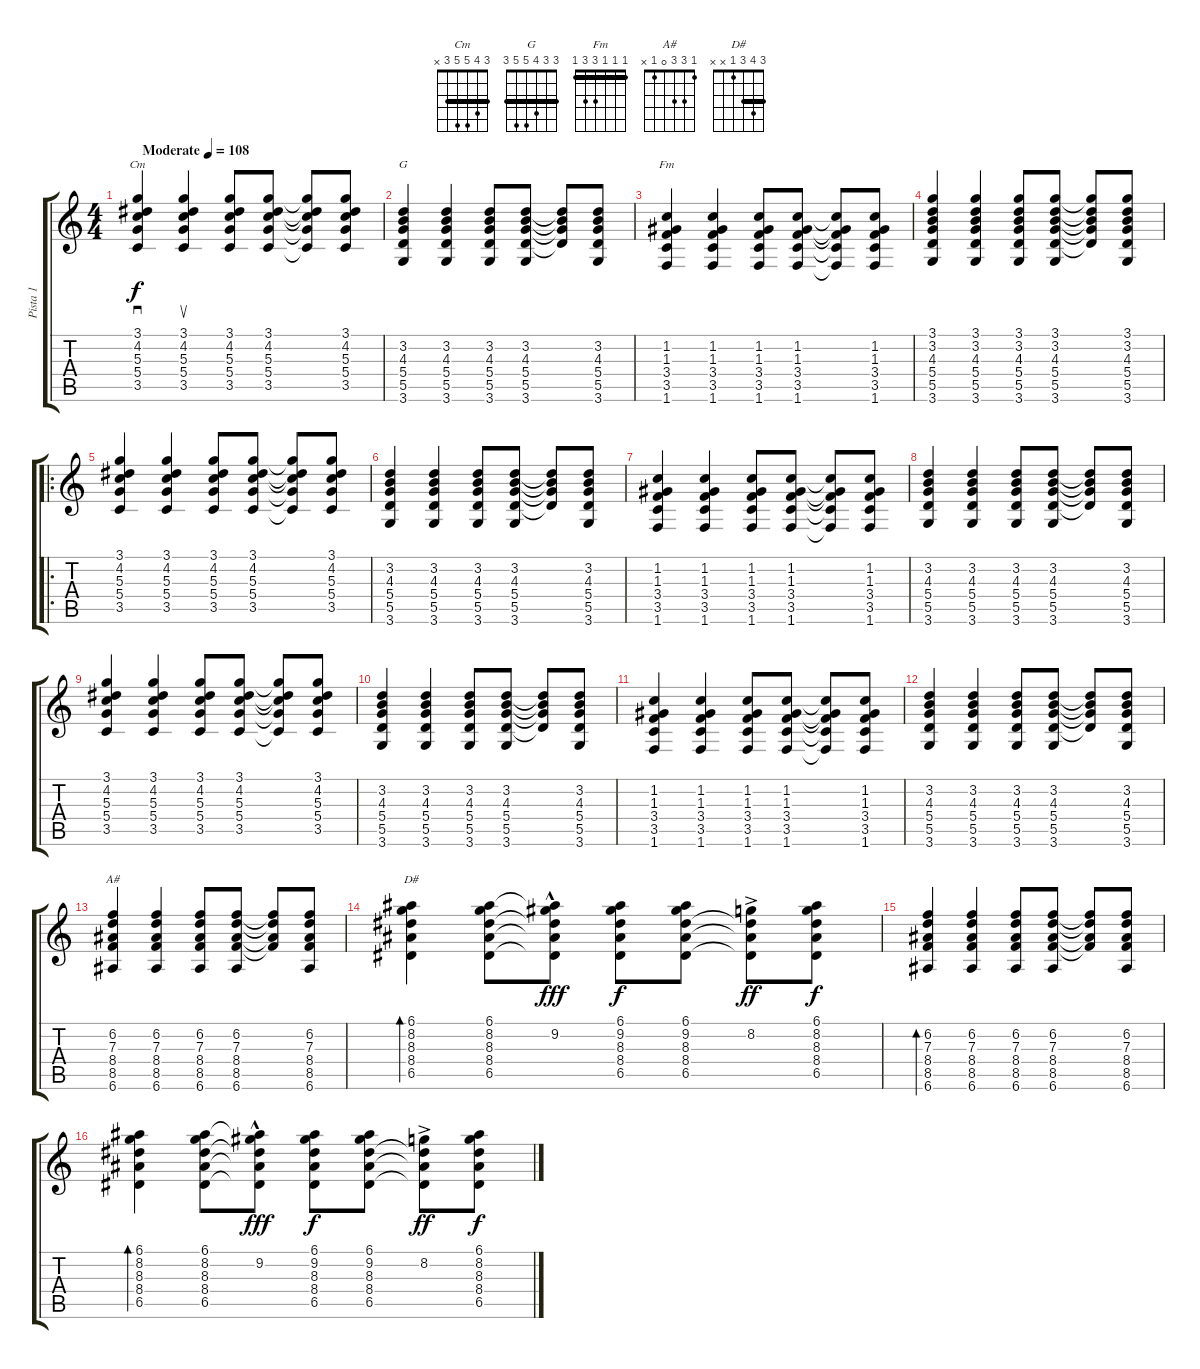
\track ("Pista 1" "Pista 1") {instrument electricguitarclean}
\staff {score tabs}
\tuning (E4 B3 G3 D3 A2 E2) {hide}
\chord ("Cm" 3 4 5 5 3 x) {barre 3}
\chord ("G" 3 3 4 5 5 3) {barre 3}
\chord ("Fm" 1 1 1 3 3 1) {barre 1}
\chord ("A#" 1 3 3 0 1 x)
\chord ("D#" 3 4 3 1 x x) {barre 3}
\ts (4 4)
\tempo (108 "Moderate")
\clef g2
\ks c
(3.1 4.2 5.3 5.4 3.5).4{sd ch "Cm" dy f instrument electricguitarclean} (3.1 4.2 5.3 5.4 3.5).4{su} (3.1 4.2 5.3 5.4 3.5).8 (3.1 4.2 5.3 5.4 3.5).8 (3.1{t} 4.2{t} 5.3{t} 5.4{t} 3.5{t}).8 (3.1 4.2 5.3 5.4 3.5).8 |
(3.2 4.3 5.4 5.5 3.6).4{ch "G"} (3.2 4.3 5.4 5.5 3.6).4 (3.2 4.3 5.4 5.5 3.6).8 (3.2 4.3 5.4 5.5 3.6).8 (3.2{t} 4.3{t} 5.4{t} 5.5{t}).8 (3.2 4.3 5.4 5.5 3.6).8 |
(1.2 1.3 3.4 3.5 1.6).4{ch "Fm"} (1.2 1.3 3.4 3.5 1.6).4 (1.2 1.3 3.4 3.5 1.6).8 (1.2 1.3 3.4 3.5 1.6).8 (1.2{t} 1.3{t} 3.4{t} 3.5{t} 1.6{t}).8 (1.2 1.3 3.4 3.5 1.6).8 |
(3.1 3.2 4.3 5.4 5.5 3.6).4 (3.1 3.2 4.3 5.4 5.5 3.6).4 (3.1 3.2 4.3 5.4 5.5 3.6).8 (3.1 3.2 4.3 5.4 5.5 3.6).8 (3.1{t} 3.2{t} 4.3{t} 5.4{t} 5.5{t}).8 (3.1 3.2 4.3 5.4 5.5 3.6).8 |
\ro
(3.1 4.2 5.3 5.4 3.5).4 (3.1 4.2 5.3 5.4 3.5).4 (3.1 4.2 5.3 5.4 3.5).8 (3.1 4.2 5.3 5.4 3.5).8 (3.1{t} 4.2{t} 5.3{t} 5.4{t} 3.5{t}).8 (3.1 4.2 5.3 5.4 3.5).8 |
(3.2 4.3 5.4 5.5 3.6).4 (3.2 4.3 5.4 5.5 3.6).4 (3.2 4.3 5.4 5.5 3.6).8 (3.2 4.3 5.4 5.5 3.6).8 (3.2{t} 4.3{t} 5.4{t} 5.5{t}).8 (3.2 4.3 5.4 5.5 3.6).8 |
(1.2 1.3 3.4 3.5 1.6).4 (1.2 1.3 3.4 3.5 1.6).4 (1.2 1.3 3.4 3.5 1.6).8 (1.2 1.3 3.4 3.5 1.6).8 (1.2{t} 1.3{t} 3.4{t} 3.5{t} 1.6{t}).8 (1.2 1.3 3.4 3.5 1.6).8 |
(3.2 4.3 5.4 5.5 3.6).4 (3.2 4.3 5.4 5.5 3.6).4 (3.2 4.3 5.4 5.5 3.6).8 (3.2 4.3 5.4 5.5 3.6).8 (3.2{t} 4.3{t} 5.4{t} 5.5{t}).8 (3.2 4.3 5.4 5.5 3.6).8 |
(3.1 4.2 5.3 5.4 3.5).4 (3.1 4.2 5.3 5.4 3.5).4 (3.1 4.2 5.3 5.4 3.5).8 (3.1 4.2 5.3 5.4 3.5).8 (3.1{t} 4.2{t} 5.3{t} 5.4{t} 3.5{t}).8 (3.1 4.2 5.3 5.4 3.5).8 |
(3.2 4.3 5.4 5.5 3.6).4 (3.2 4.3 5.4 5.5 3.6).4 (3.2 4.3 5.4 5.5 3.6).8 (3.2 4.3 5.4 5.5 3.6).8 (3.2{t} 4.3{t} 5.4{t} 5.5{t}).8 (3.2 4.3 5.4 5.5 3.6).8 |
(1.2 1.3 3.4 3.5 1.6).4 (1.2 1.3 3.4 3.5 1.6).4 (1.2 1.3 3.4 3.5 1.6).8 (1.2 1.3 3.4 3.5 1.6).8 (1.2{t} 1.3{t} 3.4{t} 3.5{t} 1.6{t}).8 (1.2 1.3 3.4 3.5 1.6).8 |
(3.2 4.3 5.4 5.5 3.6).4 (3.2 4.3 5.4 5.5 3.6).4 (3.2 4.3 5.4 5.5 3.6).8 (3.2 4.3 5.4 5.5 3.6).8 (3.2{t} 4.3{t} 5.4{t} 5.5{t}).8 (3.2 4.3 5.4 5.5 3.6).8 |
(6.2 7.3 8.4 8.5 6.6).4{ch "A#"} (6.2 7.3 8.4 8.5 6.6).4 (6.2 7.3 8.4 8.5 6.6).8 (6.2 7.3 8.4 8.5 6.6).8 (6.2{t} 7.3{t} 8.4{t} 8.5{t}).8 (6.2 7.3 8.4 8.5 6.6).8 |
(6.1 8.2 8.3 8.4 6.5).4{bd 60 ch "D#"} (6.1 8.2 8.3 8.4 6.5).8 (6.1{t} 9.2{hac} 8.3{t} 8.4{t} 6.5{t}).8{dy fff} (6.1 9.2 8.3 8.4 6.5).8{dy f} (6.1 9.2 8.3 8.4 6.5).8 (8.2{ac} 8.3{t} 8.4{t} 6.5{t}).8{dy ff} (6.1 8.2 8.3 8.4 6.5).8{dy f} |
(6.2 7.3 8.4 8.5 6.6).4{bd 60} (6.2 7.3 8.4 8.5 6.6).4 (6.2 7.3 8.4 8.5 6.6).8 (6.2 7.3 8.4 8.5 6.6).8 (6.2{t} 7.3{t} 8.4{t} 8.5{t}).8 (6.2 7.3 8.4 8.5 6.6).8 |
(6.1 8.2 8.3 8.4 6.5).4{bd 60} (6.1 8.2 8.3 8.4 6.5).8 (6.1{t} 9.2{hac} 8.3{t} 8.4{t} 6.5{t}).8{dy fff} (6.1 9.2 8.3 8.4 6.5).8{dy f} (6.1 9.2 8.3 8.4 6.5).8 (8.2{ac} 8.3{t} 8.4{t} 6.5{t}).8{dy ff} (6.1 8.2 8.3 8.4 6.5).8{dy f}
